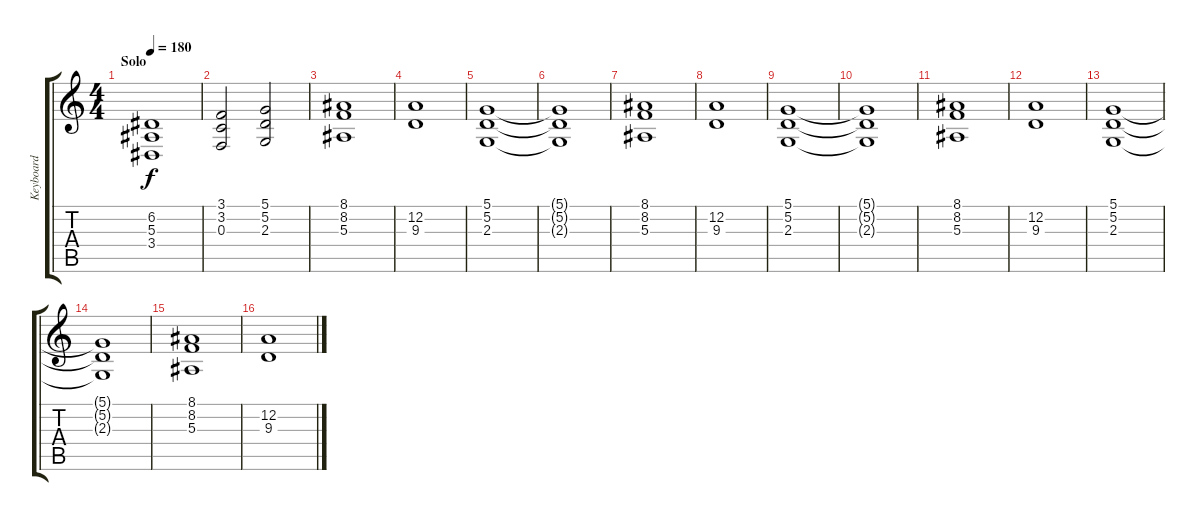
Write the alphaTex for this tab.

\track ("Keyboard" "Keyboard") {instrument stringensemble1}
\staff {score tabs}
\tuning (D4 A3 F3 C3 G2 C2) {hide}
\ts (4 4)
\section ("" "Solo")
\tempo 180
\clef g2
\ks c
(6.2 5.3 3.4).1{dy f} |
(3.1 3.2 0.3).2 (5.1 5.2 2.3).2 |
(8.1 8.2 5.3).1 |
(12.2 9.3).1 |
(5.1 5.2 2.3).1 |
(5.1{t} 5.2{t} 2.3{t}).1 |
(8.1 8.2 5.3).1 |
(12.2 9.3).1 |
(5.1 5.2 2.3).1 |
(5.1{t} 5.2{t} 2.3{t}).1 |
(8.1 8.2 5.3).1 |
(12.2 9.3).1 |
(5.1 5.2 2.3).1 |
(5.1{t} 5.2{t} 2.3{t}).1 |
(8.1 8.2 5.3).1 |
(12.2 9.3).1
